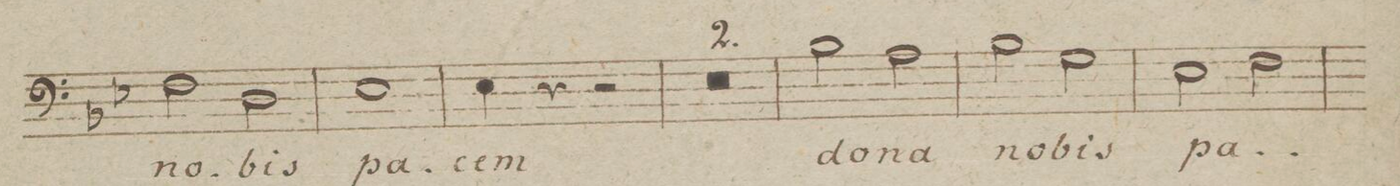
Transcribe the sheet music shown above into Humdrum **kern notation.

**kern	**text	**dynam
*I"Basso	*	*
*clefF4	*	*
*k[b-e-]	*	*
*met(c|)	*	*
*M2/2	*	*
2F\	no-	.
2D\	-bis	.
=67	=67	=67
1E-	pa-	.
=68	=68	=68
4E-\	-cem	.
4r	.	.
2r	.	.
=69	=69	=69
0r	.	.
=70	=70	=70
=71	=71	=71
2B-\	do-	.
2A\	-na	.
=72	=72	=72
2B-\	no-	.
2G\	-bis	.
=73	=73	=73
2E-\	pa-	.
2F\	.	.
=74	=74	=74
*-	*-	*-
